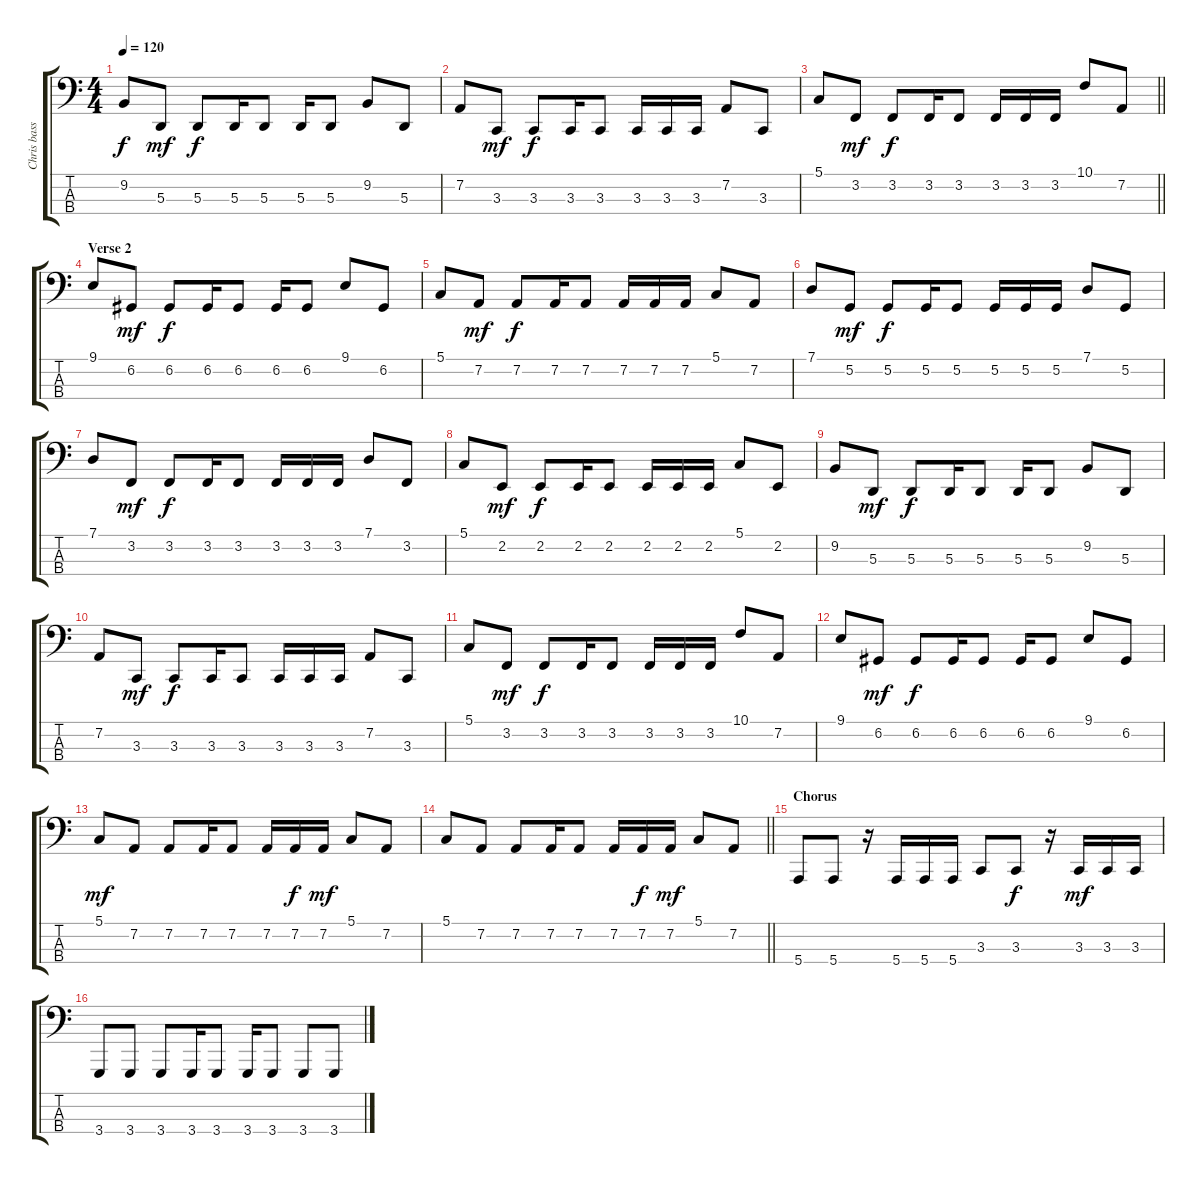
\track ("Chris bass effect" "Chris bass") {instrument lead8bassandlead}
\staff {score tabs}
\tuning (G2 D2 A1 E1) {hide}
\ts (4 4)
\tempo 120
\clef f4
\ks c
9.2.8{dy f} 5.3.8{dy mf} 5.3.8{dy f} 5.3.16 5.3.8 5.3.16 5.3.8 9.2.8 5.3.8 |
7.2.8 3.3.8{dy mf} 3.3.8{dy f} 3.3.16 3.3.8 3.3.16 3.3.16 3.3.16 7.2.8 3.3.8 |
\barLineRight lightlight
5.1.8 3.2.8{dy mf} 3.2.8{dy f} 3.2.16 3.2.8 3.2.16 3.2.16 3.2.16 10.1.8 7.2.8 |
\section ("" "Verse 2")
9.1.8 6.2.8{dy mf} 6.2.8{dy f} 6.2.16 6.2.8 6.2.16 6.2.8 9.1.8 6.2.8 |
5.1.8 7.2.8{dy mf} 7.2.8{dy f} 7.2.16 7.2.8 7.2.16 7.2.16 7.2.16 5.1.8 7.2.8 |
7.1.8 5.2.8{dy mf} 5.2.8{dy f} 5.2.16 5.2.8 5.2.16 5.2.16 5.2.16 7.1.8 5.2.8 |
7.1.8 3.2.8{dy mf} 3.2.8{dy f} 3.2.16 3.2.8 3.2.16 3.2.16 3.2.16 7.1.8 3.2.8 |
5.1.8 2.2.8{dy mf} 2.2.8{dy f} 2.2.16 2.2.8 2.2.16 2.2.16 2.2.16 5.1.8 2.2.8 |
9.2.8 5.3.8{dy mf} 5.3.8{dy f} 5.3.16 5.3.8 5.3.16 5.3.8 9.2.8 5.3.8 |
7.2.8 3.3.8{dy mf} 3.3.8{dy f} 3.3.16 3.3.8 3.3.16 3.3.16 3.3.16 7.2.8 3.3.8 |
5.1.8 3.2.8{dy mf} 3.2.8{dy f} 3.2.16 3.2.8 3.2.16 3.2.16 3.2.16 10.1.8 7.2.8 |
9.1.8 6.2.8{dy mf} 6.2.8{dy f} 6.2.16 6.2.8 6.2.16 6.2.8 9.1.8 6.2.8 |
5.1.8{dy mf} 7.2.8 7.2.8 7.2.16 7.2.8 7.2.16 7.2.16{dy f} 7.2.16{dy mf} 5.1.8 7.2.8 |
\barLineRight lightlight
5.1.8 7.2.8 7.2.8 7.2.16 7.2.8 7.2.16 7.2.16{dy f} 7.2.16{dy mf} 5.1.8 7.2.8 |
\section ("" "Chorus")
5.4.8 5.4.8 r.16 5.4.16 5.4.16 5.4.16 3.3.8 3.3.8{dy f} r.16 3.3.16{dy mf} 3.3.16 3.3.16 |
3.4.8 3.4.8 3.4.8 3.4.16 3.4.8 3.4.16 3.4.8 3.4.8 3.4.8
